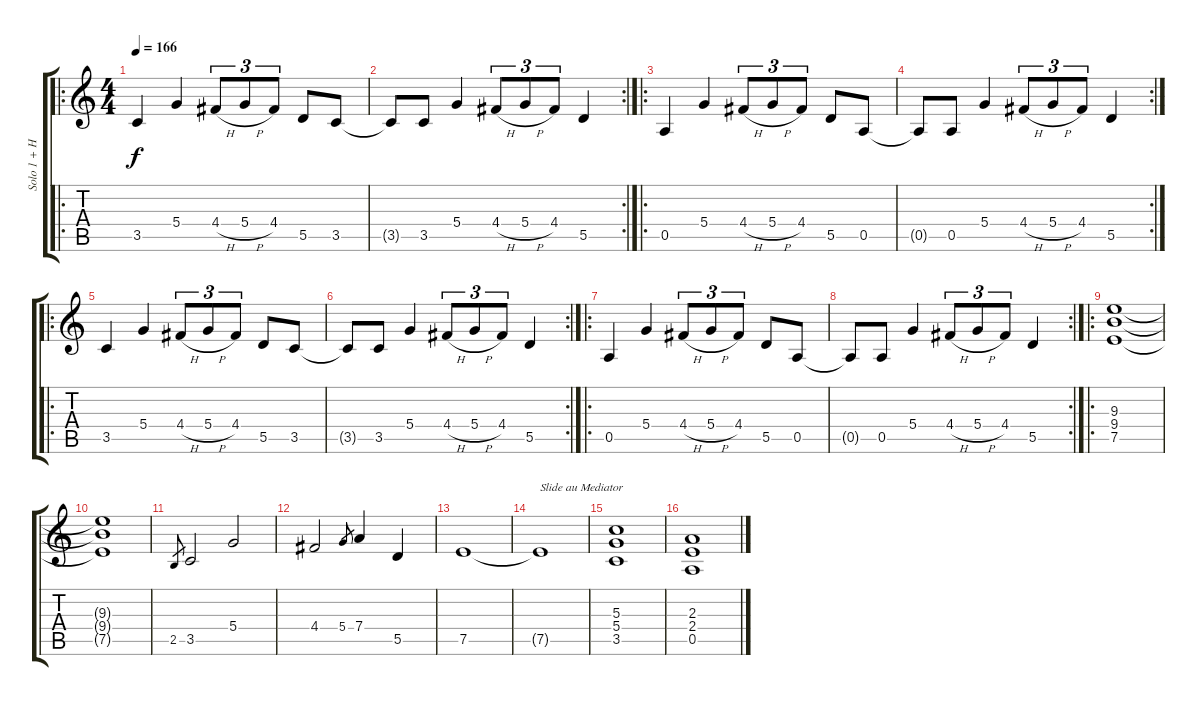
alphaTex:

\track ("Solo 1 + Harmonisé" "Solo 1 + H") {instrument distortionguitar}
\staff {score tabs}
\tuning (E4 B3 G3 D3 A2 E2) {hide}
\ro
\ts (4 4)
\tempo 166
\clef g2
\ks c
3.5.4{dy f} 5.4.4 4.4{h}.8{tu (3 2)} 5.4{h}.8{tu (3 2)} 4.4.8{tu (3 2)} 5.5.8 3.5.8 |
\rc 2
3.5{t}.8 3.5.8 5.4.4 4.4{h}.8{tu (3 2)} 5.4{h}.8{tu (3 2)} 4.4.8{tu (3 2)} 5.5.4 |
\ro
0.5.4 5.4.4 4.4{h}.8{tu (3 2)} 5.4{h}.8{tu (3 2)} 4.4.8{tu (3 2)} 5.5.8 0.5.8 |
\rc 2
0.5{t}.8 0.5.8 5.4.4 4.4{h}.8{tu (3 2)} 5.4{h}.8{tu (3 2)} 4.4.8{tu (3 2)} 5.5.4 |
\ro
3.5.4 5.4.4 4.4{h}.8{tu (3 2)} 5.4{h}.8{tu (3 2)} 4.4.8{tu (3 2)} 5.5.8 3.5.8 |
\rc 2
3.5{t}.8 3.5.8 5.4.4 4.4{h}.8{tu (3 2)} 5.4{h}.8{tu (3 2)} 4.4.8{tu (3 2)} 5.5.4 |
\ro
0.5.4 5.4.4 4.4{h}.8{tu (3 2)} 5.4{h}.8{tu (3 2)} 4.4.8{tu (3 2)} 5.5.8 0.5.8 |
\rc 2
0.5{t}.8 0.5.8 5.4.4 4.4{h}.8{tu (3 2)} 5.4{h}.8{tu (3 2)} 4.4.8{tu (3 2)} 5.5.4 |
\ro
(9.3 9.4 7.5).1 |
(9.3{t} 9.4{t} 7.5{t}).1 |
2.5.8{gr} 3.5.2 5.4.2 |
4.4.2 5.4.8{gr} 7.4.4 5.5.4 |
7.5.1 |
7.5{t}.1{txt "Slide au Mediator"} |
(5.3 5.4 3.5).1 |
(2.3 2.4 0.5).1
